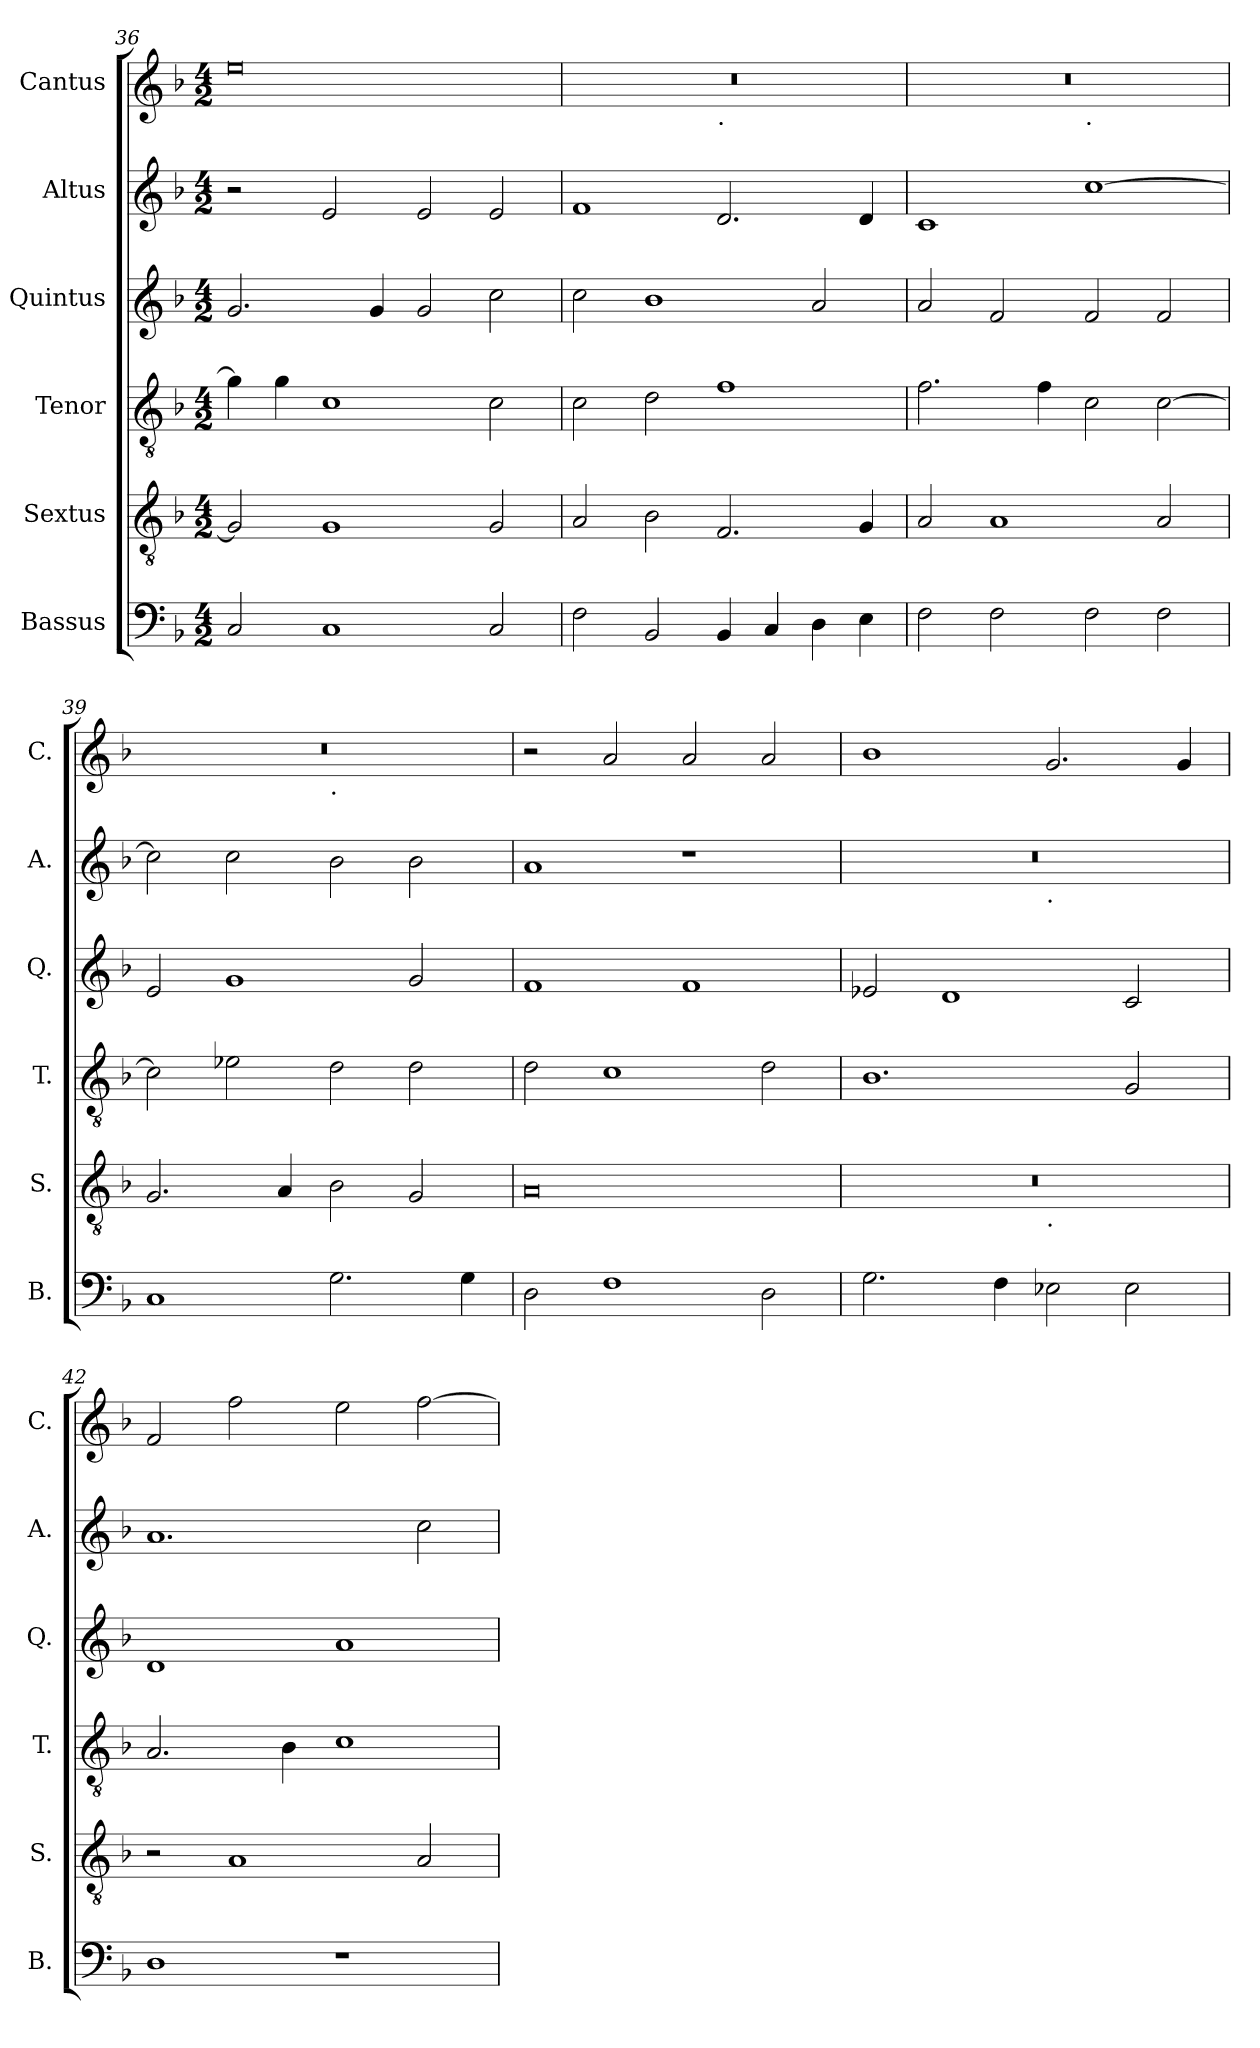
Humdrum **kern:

**kern	**kern	**kern	**kern	**kern	**kern
*part6	*part5	*part4	*part3	*part2	*part1
*staff6	*staff5	*staff4	*staff3	*staff2	*staff1
*I"Bassus	*I"Sextus	*I"Tenor	*I"Quintus	*I"Altus	*I"Cantus
*I'B.	*I'S.	*I'T.	*I'Q.	*I'A.	*I'C.
*clefF4	*clefGv2	*clefGv2	*clefG2	*clefG2	*clefG2
*k[b-]	*k[b-]	*k[b-]	*k[b-]	*k[b-]	*k[b-]
*M4/2	*M4/2	*M4/2	*M4/2	*M4/2	*M4/2
=36	=36	=36	=36	=36	=36
2C/	2G/]	4g\]	2.g/	2r	0ee
.	.	4g\	.	.	.
1C	1G	1c	.	2e/	.
.	.	.	4g/	.	.
.	.	.	2g/	2e/	.
2C/	2G/	2c\	2cc\	2e/	.
=37	=37	=37	=37	=37	=37
*	*	*	*	*	*^
2F\	2A/	2c\	2cc\	1f	0r	1ryy
2BB-/	2B-\	2d\	1b-	.	.	.
!	!	!	!	!	!	!LO:TX:b:t=.
4BB-/	2.F/	1f	.	2.d/	.	1ryy
4C/	.	.	.	.	.	.
4D\	.	.	2a/	.	.	.
4E\	4G/	.	.	4d/	.	.
=38	=38	=38	=38	=38	=38	=38
2F\	2A/	2.f\	2a/	1c	0r	1ryy
2F\	1A	.	2f/	.	.	.
.	.	4f\	.	.	.	.
!	!	!	!	!	!	!LO:TX:b:t=.
2F\	.	2c\	2f/	[1cc	.	1ryy
2F\	2A/	[2c\	2f/	.	.	.
=39	=39	=39	=39	=39	=39	=39
1C	2.G/	2c\]	2e/	2cc\]	0r	1ryy
.	.	2e-X\	1g	2cc\	.	.
.	4A/	.	.	.	.	.
!	!	!	!	!	!	!LO:TX:b:t=.
2.G\	2B-\	2d\	.	2b-\	.	1ryy
.	2G/	2d\	2g/	2b-\	.	.
4G\	.	.	.	.	.	.
*	*	*	*	*	*v	*v
!!LO:LB:g=z
=40	=40	=40	=40	=40	=40
2D\	0A	2d\	1f	1a	2r
1F	.	1c	.	.	2a/
.	.	.	1f	1r	2a/
2D\	.	2d\	.	.	2a/
=41	=41	=41	=41	=41	=41
*	*^	*	*	*^	*
2.G\	0r	1ryy	1.B-	2e-X/	0r	1ryy	1b-
.	.	.	.	1d	.	.	.
4F\	.	.	.	.	.	.	.
!	!	!	!	!	!	!LO:TX:b:t=.	!
!	!	!LO:TX:b:t=.	!	!	!	!	!
2E-X\	.	1ryy	.	.	.	1ryy	2.g/
2E-\	.	.	2G/	2c/	.	.	.
.	.	.	.	.	.	.	4g/
*	*v	*v	*	*	*v	*v	*
=42	=42	=42	=42	=42	=42
1D	2r	2.A/	1d	1.a	2f/
.	1A	.	.	.	2ff\
.	.	4B-\	.	.	.
1r	.	1c	1a	.	2ee\
.	2A/	.	.	2cc\	[2ff\
=	=	=	=	=	=
*-	*-	*-	*-	*-	*-
